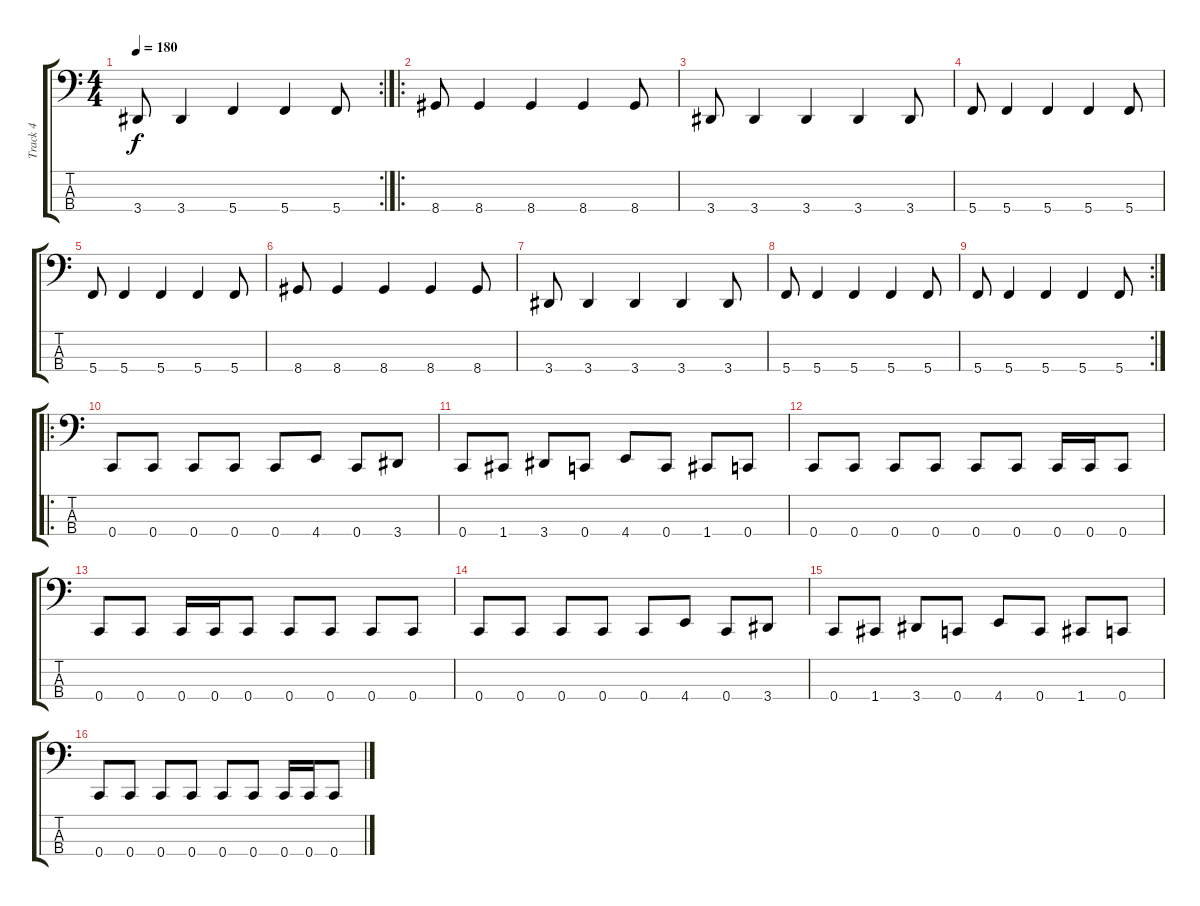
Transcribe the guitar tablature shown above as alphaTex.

\track ("Track 4" "Track 4") {instrument slapbass2}
\staff {score tabs}
\tuning (F2 C2 G1 C1) {hide}
\rc 2
\ts (4 4)
\tempo 180
\clef f4
\ks c
3.4.8{dy f} 3.4.4 5.4.4 5.4.4 5.4.8 |
\ro
8.4.8 8.4.4 8.4.4 8.4.4 8.4.8 |
3.4.8 3.4.4 3.4.4 3.4.4 3.4.8 |
5.4.8 5.4.4 5.4.4 5.4.4 5.4.8 |
5.4.8 5.4.4 5.4.4 5.4.4 5.4.8 |
8.4.8 8.4.4 8.4.4 8.4.4 8.4.8 |
3.4.8 3.4.4 3.4.4 3.4.4 3.4.8 |
5.4.8 5.4.4 5.4.4 5.4.4 5.4.8 |
\rc 2
5.4.8 5.4.4 5.4.4 5.4.4 5.4.8 |
\ro
0.4.8 0.4.8 0.4.8 0.4.8 0.4.8 4.4.8 0.4.8 3.4.8 |
0.4.8 1.4.8 3.4.8 0.4.8 4.4.8 0.4.8 1.4.8 0.4.8 |
0.4.8 0.4.8 0.4.8 0.4.8 0.4.8 0.4.8 0.4.16 0.4.16 0.4.8 |
0.4.8 0.4.8 0.4.16 0.4.16 0.4.8 0.4.8 0.4.8 0.4.8 0.4.8 |
0.4.8 0.4.8 0.4.8 0.4.8 0.4.8 4.4.8 0.4.8 3.4.8 |
0.4.8 1.4.8 3.4.8 0.4.8 4.4.8 0.4.8 1.4.8 0.4.8 |
0.4.8 0.4.8 0.4.8 0.4.8 0.4.8 0.4.8 0.4.16 0.4.16 0.4.8
